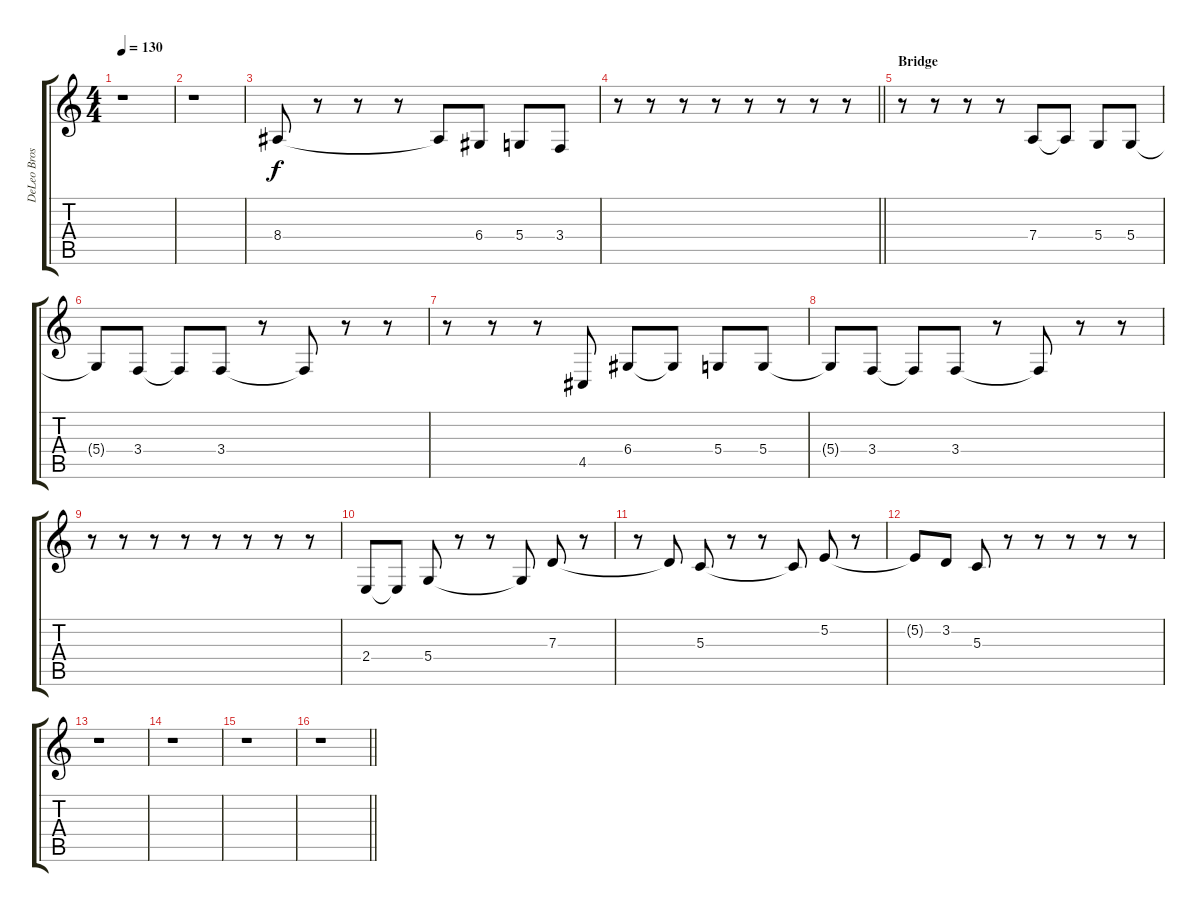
\track ("DeLeo Bros. (Backround Voice)" "DeLeo Bros") {instrument pad4choir}
\staff {score tabs}
\tuning (E4 B3 G3 D3 A2 E2) {hide}
\ts (4 4)
\tempo 130
\clef g2
\ks c
r.1{dy f} |
r.1 |
8.4.8 r.8 r.8 r.8 8.4{t}.8 6.4.8 5.4.8 3.4.8 |
\barLineRight lightlight
r.8 r.8 r.8 r.8 r.8 r.8 r.8 r.8 |
\section ("" "Bridge ")
r.8 r.8 r.8 r.8 7.4.8 7.4{t}.8 5.4.8 5.4.8 |
5.4{t}.8 3.4.8 3.4{t}.8 3.4.8 r.8 3.4{t}.8 r.8 r.8 |
r.8 r.8 r.8 4.5.8 6.4.8 6.4{t}.8 5.4.8 5.4.8 |
5.4{t}.8 3.4.8 3.4{t}.8 3.4.8 r.8 3.4{t}.8 r.8 r.8 |
r.8 r.8 r.8 r.8 r.8 r.8 r.8 r.8 |
2.4.8 2.4{t}.8 5.4.8 r.8 r.8 5.4{t}.8 7.3.8 r.8 |
r.8 7.3{t}.8 5.3.8 r.8 r.8 5.3{t}.8 5.2.8 r.8 |
5.2{t}.8 3.2.8 5.3.8 r.8 r.8 r.8 r.8 r.8 |
r.1 |
r.1 |
r.1 |
\barLineRight lightlight
r.1
